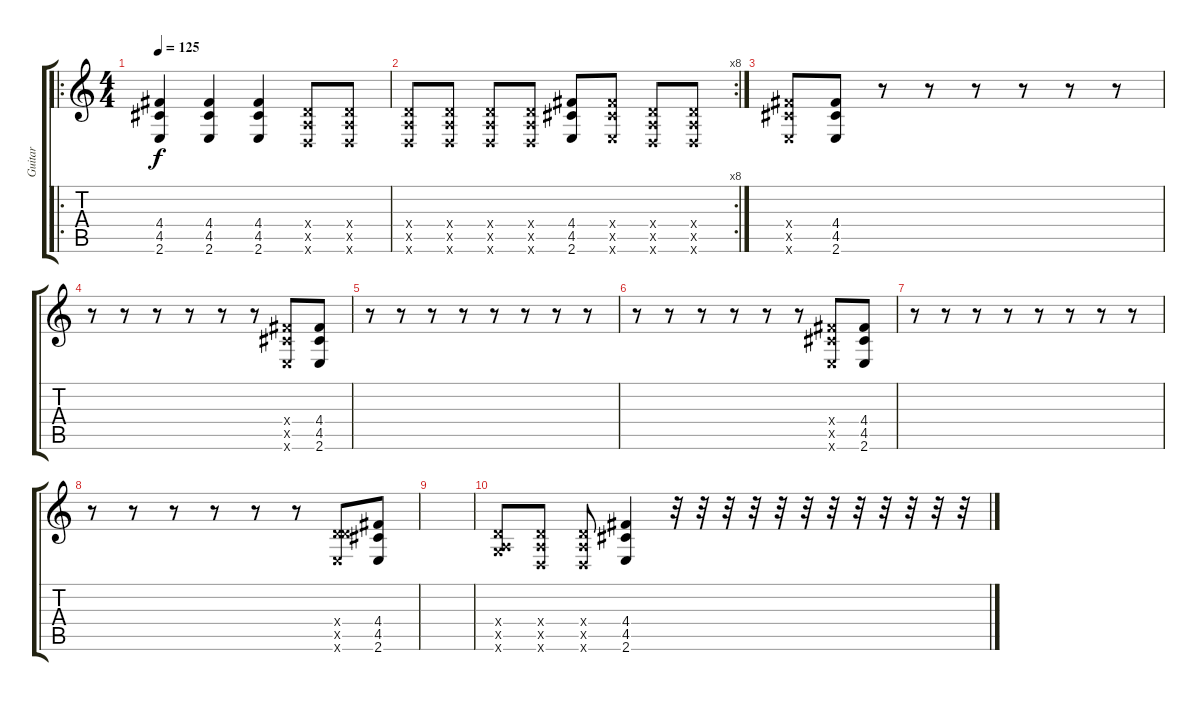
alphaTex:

\track ("Guitar" "Guitar") {instrument distortionguitar}
\staff {score tabs}
\tuning (E4 B3 G3 D3 A2 D2) {hide}
\ro
\ts (4 4)
\tempo 125
\clef g2
\ks c
(4.4 4.5 2.6).4{dy f} (4.4 4.5 2.6).4 (4.4 4.5 2.6).4 (0.4{x} 0.5{x} 0.6{x}).8 (0.4{x} 0.5{x} 0.6{x}).8 |
\rc 8
(0.4{x} 0.5{x} 0.6{x}).8 (0.4{x} 0.5{x} 0.6{x}).8 (0.4{x} 0.5{x} 0.6{x}).8 (0.4{x} 0.5{x} 0.6{x}).8 (4.4 4.5 2.6).8 (4.4{x} 4.5{x} 2.6{x}).8 (0.4{x} 0.5{x} 0.6{x}).8 (0.4{x} 0.5{x} 0.6{x}).8 |
(4.4{x} 4.5{x} 2.6{x}).8 (4.4 4.5 2.6).8 r.8 r.8 r.8 r.8 r.8 r.8 |
r.8 r.8 r.8 r.8 r.8 r.8 (4.4{x} 4.5{x} 2.6{x}).8 (4.4 4.5 2.6).8 |
r.8 r.8 r.8 r.8 r.8 r.8 r.8 r.8 |
r.8 r.8 r.8 r.8 r.8 r.8 (4.4{x} 4.5{x} 2.6{x}).8 (4.4 4.5 2.6).8 |
r.8 r.8 r.8 r.8 r.8 r.8 r.8 r.8 |
r.8 r.8 r.8 r.8 r.8 r.8 (0.4{x} 5.5{x} 2.6{x}).8 (4.4 4.5 2.6).8 |
|
(0.4{x} 0.5{x} 5.6{x}).8 (0.4{x} 0.5{x} 0.6{x}).8 (0.4{x} 0.5{x} 0.6{x}).8 (4.4 4.5 2.6).4 r.32 r.32 r.32 r.32 r.32 r.32 r.32 r.32 r.32 r.32 r.32 r.32
